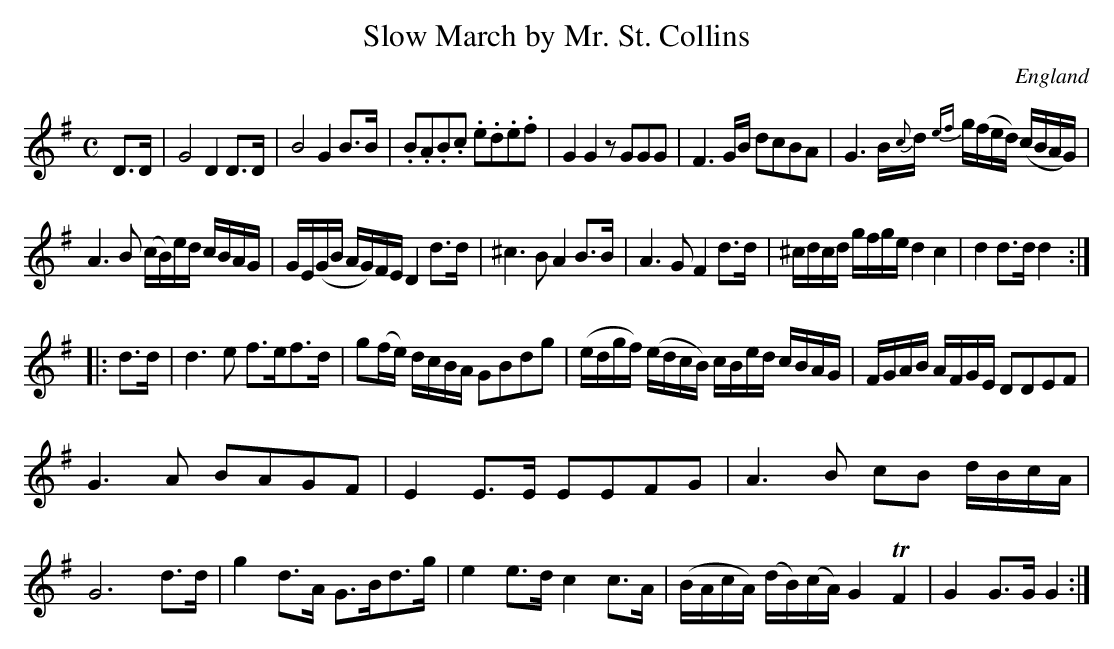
X:1
T:Slow March by Mr. St. Collins
L:1/8
M:C
O:England
K:G major
D>D  | \
G4 D2D>D | B4 G2B>B | .B.A.B.c .e.d.e.f | G2G2 zGGG | \
F3G/B/ dcBA | G3B/{c}d/ {ef}g/(f/e/d/) (c/B/A/G/) |
A3B (c/B/)e/d/ c/B/A/G/ | G/E/(G/B/ A/G/)F/E/  D2 d>d | \
^c3B A2B>B | A3G F2d>d | ^c/d/c/d/ g/f/g/e/ d2c2 | d2d>d d2 ::
d>d | \
d3e f>ef>d | g(f/e/) d/c/B/A/ GBdg | \
(e/d/g/f/) (e/d/c/B/) c/B/e/d/ c/B/A/G/ | F/G/A/B/ A/F/G/E/ DDEF |
G3A BAGF | E2 E>E EEFG | \
A3B cB d/B/c/A/ | G6 d>d | \
g2d>A G>Bd>g | e2e>d c2c>A | (B/A/c/A/) (d/B/)(c/A/) G2TF2 | G2G>G G2 :|
